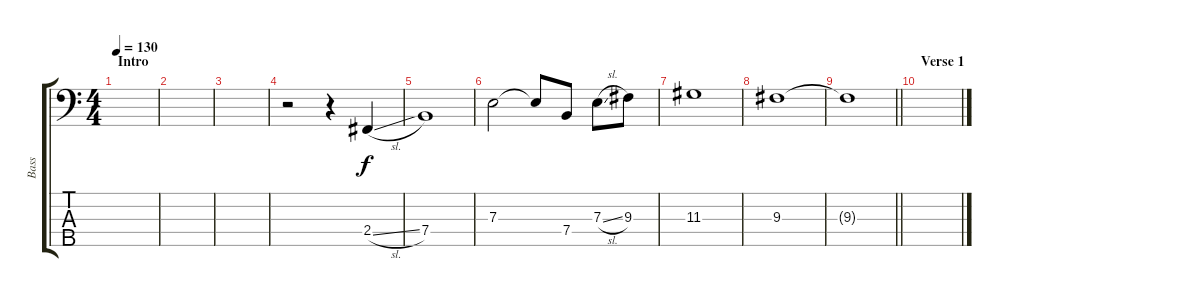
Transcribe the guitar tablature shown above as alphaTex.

\track ("Bass" "Bass") {instrument electricbassfinger}
\staff {score tabs}
\tuning (G2 D2 A1 E1 B0) {hide}
\ts (4 4)
\section ("" "Intro")
\tempo 130
\clef f4
\ks c
|
|
|
r.2 r.4 2.4{sl}.4 |
7.4.1 |
7.3.2 7.3{t}.8 7.4.8 7.3{sl}.8 9.3.8 |
11.3.1 |
9.3.1 |
\barLineRight lightlight
9.3{t}.1 |
\section ("" "Verse 1")
